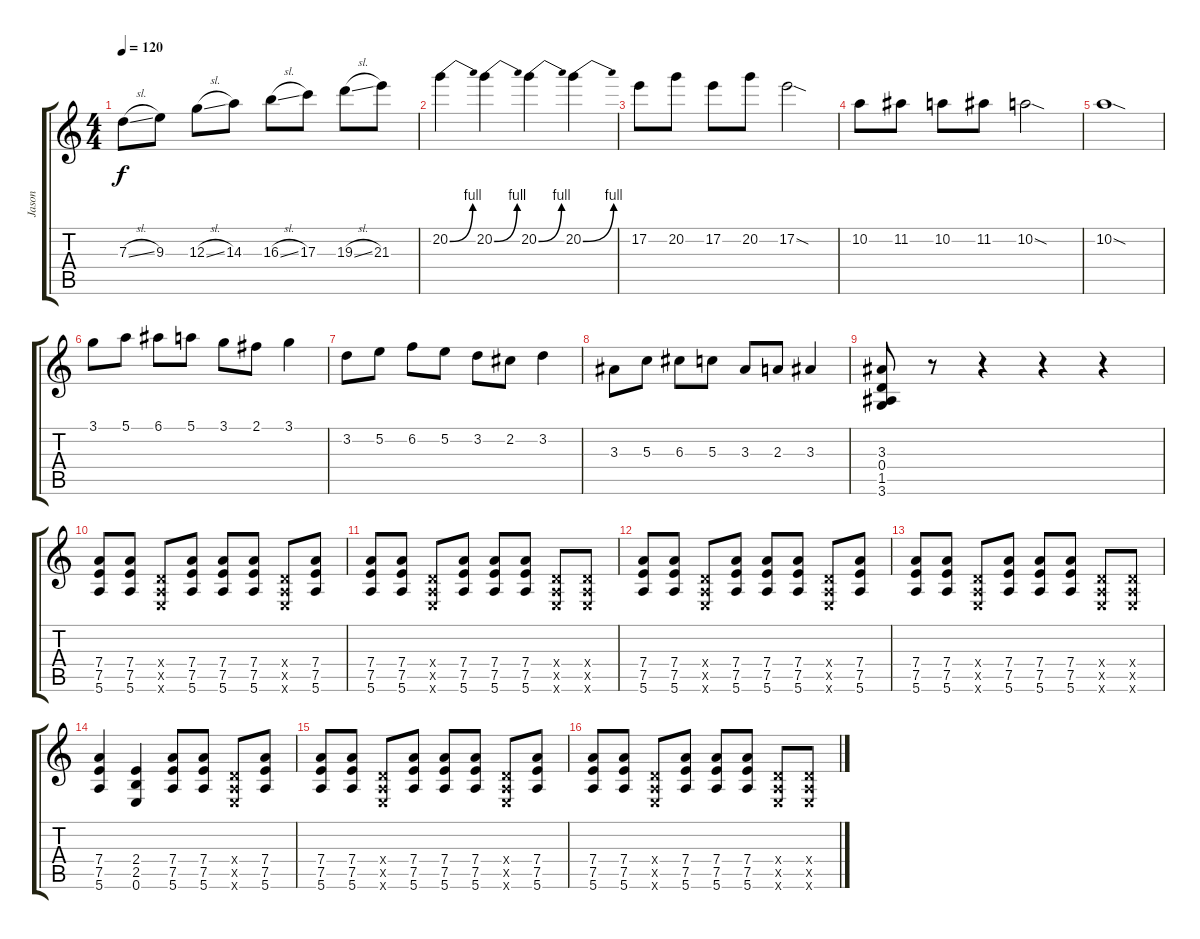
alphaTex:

\track ("Jason" "Jason") {instrument distortionguitar}
\staff {score tabs}
\tuning (E4 B3 G3 D3 A2 E2) {hide}
\ts (4 4)
\tempo 120
\clef g2
\ks c
7.3{sl}.8{dy f} 9.3.8 12.3{sl}.8 14.3.8 16.3{sl}.8 17.3.8 19.3{sl}.8 21.3.8 |
20.2{be (bend 0 0 60 4)}.4 20.2{be (bend 0 0 60 4)}.4 20.2{be (bend 0 0 60 4)}.4 20.2{be (bend 0 0 60 4)}.4 |
17.2.8 20.2.8 17.2.8 20.2.8 17.2{sod}.2 |
10.2.8 11.2.8 10.2.8 11.2.8 10.2{sod}.2 |
10.2{sod}.1 |
3.1.8 5.1.8 6.1.8 5.1.8 3.1.8 2.1.8 3.1.4 |
3.2.8 5.2.8 6.2.8 5.2.8 3.2.8 2.2.8 3.2.4 |
3.3.8 5.3.8 6.3.8 5.3.8 3.3.8 2.3.8 3.3.4 |
(3.3 0.4 1.5 3.6).8 r.8 r.4 r.4 r.4 |
(7.4 7.5 5.6).8 (7.4 7.5 5.6).8 (0.4{x} 0.5{x} 0.6{x}).8 (7.4 7.5 5.6).8 (7.4 7.5 5.6).8 (7.4 7.5 5.6).8 (0.4{x} 0.5{x} 0.6{x}).8 (7.4 7.5 5.6).8 |
(7.4 7.5 5.6).8 (7.4 7.5 5.6).8 (0.4{x} 0.5{x} 0.6{x}).8 (7.4 7.5 5.6).8 (7.4 7.5 5.6).8 (7.4 7.5 5.6).8 (0.4{x} 0.5{x} 0.6{x}).8 (0.4{x} 0.5{x} 0.6{x}).8 |
(7.4 7.5 5.6).8 (7.4 7.5 5.6).8 (0.4{x} 0.5{x} 0.6{x}).8 (7.4 7.5 5.6).8 (7.4 7.5 5.6).8 (7.4 7.5 5.6).8 (0.4{x} 0.5{x} 0.6{x}).8 (7.4 7.5 5.6).8 |
(7.4 7.5 5.6).8 (7.4 7.5 5.6).8 (0.4{x} 0.5{x} 0.6{x}).8 (7.4 7.5 5.6).8 (7.4 7.5 5.6).8 (7.4 7.5 5.6).8 (0.4{x} 0.5{x} 0.6{x}).8 (0.4{x} 0.5{x} 0.6{x}).8 |
(7.4 7.5 5.6).4 (2.4 2.5 0.6).4 (7.4 7.5 5.6).8 (7.4 7.5 5.6).8 (0.4{x} 0.5{x} 0.6{x}).8 (7.4 7.5 5.6).8 |
(7.4 7.5 5.6).8 (7.4 7.5 5.6).8 (0.4{x} 0.5{x} 0.6{x}).8 (7.4 7.5 5.6).8 (7.4 7.5 5.6).8 (7.4 7.5 5.6).8 (0.4{x} 0.5{x} 0.6{x}).8 (7.4 7.5 5.6).8 |
(7.4 7.5 5.6).8 (7.4 7.5 5.6).8 (0.4{x} 0.5{x} 0.6{x}).8 (7.4 7.5 5.6).8 (7.4 7.5 5.6).8 (7.4 7.5 5.6).8 (0.4{x} 0.5{x} 0.6{x}).8 (0.4{x} 0.5{x} 0.6{x}).8
